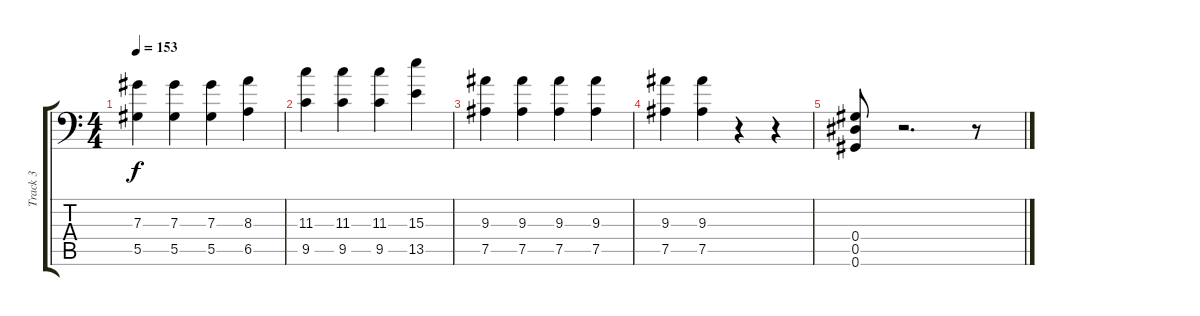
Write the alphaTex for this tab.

\track ("Track 3" "Track 3") {instrument distortionguitar}
\staff {score tabs}
\tuning (Bb3 F3 Db3 Ab2 Eb2 Ab1) {hide}
\ts (4 4)
\tempo 153
\clef f4
\ks c
(7.3 5.5).4{dy f} (7.3 5.5).4 (7.3 5.5).4 (8.3 6.5).4 |
(11.3 9.5).4 (11.3 9.5).4 (11.3 9.5).4 (15.3 13.5).4 |
(9.3 7.5).4 (9.3 7.5).4 (9.3 7.5).4 (9.3 7.5).4 |
(9.3 7.5).4 (9.3 7.5).4 r.4 r.4 |
(0.4 0.5 0.6).8 r.2{d} r.8
